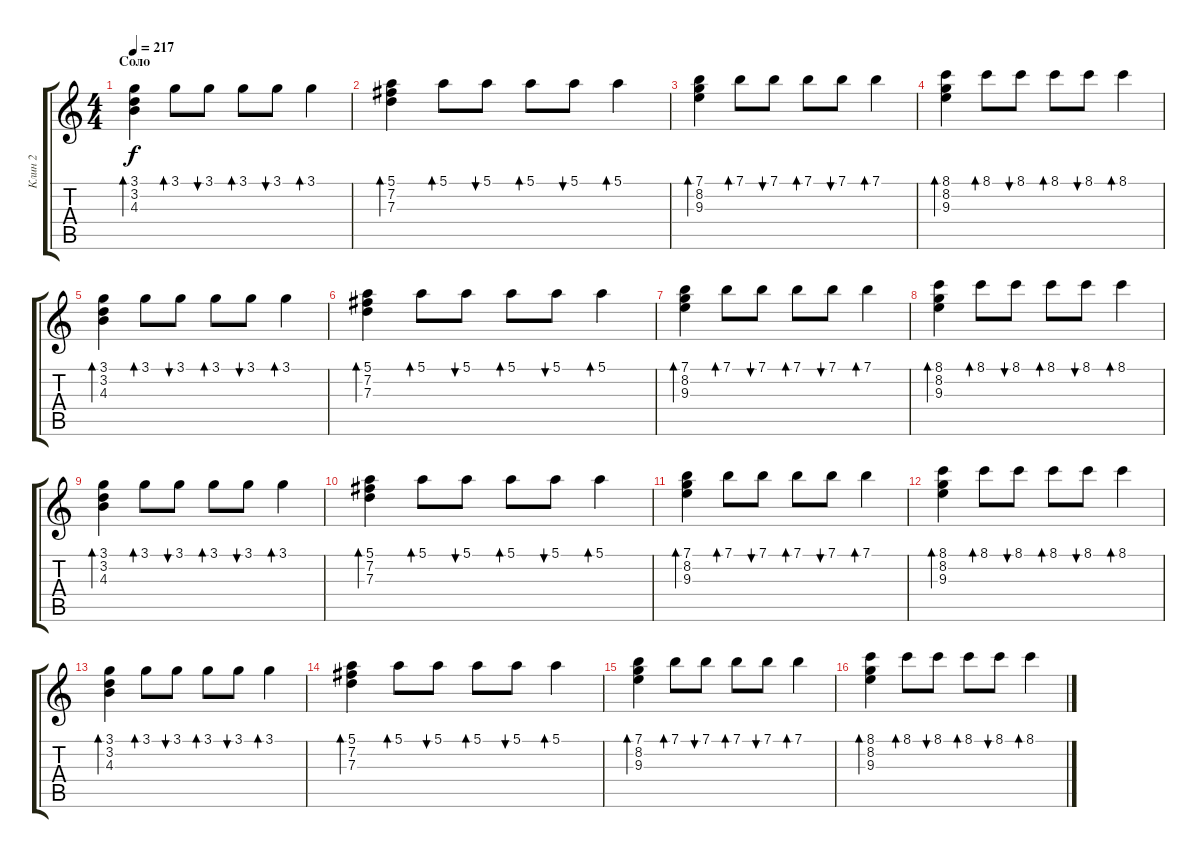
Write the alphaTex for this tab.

\track ("Клин 2" "Клин 2") {instrument electricguitarjazz}
\staff {score tabs}
\tuning (E4 B3 G3 D3 A2 E2) {hide}
\ts (4 4)
\section ("" "Соло")
\tempo 217
\clef g2
\ks c
(3.1 3.2 4.3).4{bd 480 dy f} 3.1.8{bd 60} 3.1.8{bu 60} 3.1.8{bd 60} 3.1.8{bu 60} 3.1.4{bd 60} |
(5.1 7.2 7.3).4{bd 480} 5.1.8{bd 60} 5.1.8{bu 60} 5.1.8{bd 60} 5.1.8{bu 60} 5.1.4{bd 60} |
(7.1 8.2 9.3).4{bd 480} 7.1.8{bd 60} 7.1.8{bu 60} 7.1.8{bd 60} 7.1.8{bu 60} 7.1.4{bd 60} |
(8.1 8.2 9.3).4{bd 480} 8.1.8{bd 60} 8.1.8{bu 60} 8.1.8{bd 60} 8.1.8{bu 60} 8.1.4{bd 60} |
(3.1 3.2 4.3).4{bd 480} 3.1.8{bd 60} 3.1.8{bu 60} 3.1.8{bd 60} 3.1.8{bu 60} 3.1.4{bd 60} |
(5.1 7.2 7.3).4{bd 480} 5.1.8{bd 60} 5.1.8{bu 60} 5.1.8{bd 60} 5.1.8{bu 60} 5.1.4{bd 60} |
(7.1 8.2 9.3).4{bd 480} 7.1.8{bd 60} 7.1.8{bu 60} 7.1.8{bd 60} 7.1.8{bu 60} 7.1.4{bd 60} |
(8.1 8.2 9.3).4{bd 480} 8.1.8{bd 60} 8.1.8{bu 60} 8.1.8{bd 60} 8.1.8{bu 60} 8.1.4{bd 60} |
(3.1 3.2 4.3).4{bd 480} 3.1.8{bd 60} 3.1.8{bu 60} 3.1.8{bd 60} 3.1.8{bu 60} 3.1.4{bd 60} |
(5.1 7.2 7.3).4{bd 480} 5.1.8{bd 60} 5.1.8{bu 60} 5.1.8{bd 60} 5.1.8{bu 60} 5.1.4{bd 60} |
(7.1 8.2 9.3).4{bd 480} 7.1.8{bd 60} 7.1.8{bu 60} 7.1.8{bd 60} 7.1.8{bu 60} 7.1.4{bd 60} |
(8.1 8.2 9.3).4{bd 480} 8.1.8{bd 60} 8.1.8{bu 60} 8.1.8{bd 60} 8.1.8{bu 60} 8.1.4{bd 60} |
(3.1 3.2 4.3).4{bd 480} 3.1.8{bd 60} 3.1.8{bu 60} 3.1.8{bd 60} 3.1.8{bu 60} 3.1.4{bd 60} |
(5.1 7.2 7.3).4{bd 480} 5.1.8{bd 60} 5.1.8{bu 60} 5.1.8{bd 60} 5.1.8{bu 60} 5.1.4{bd 60} |
(7.1 8.2 9.3).4{bd 480} 7.1.8{bd 60} 7.1.8{bu 60} 7.1.8{bd 60} 7.1.8{bu 60} 7.1.4{bd 60} |
(8.1 8.2 9.3).4{bd 480} 8.1.8{bd 60} 8.1.8{bu 60} 8.1.8{bd 60} 8.1.8{bu 60} 8.1.4{bd 60}
